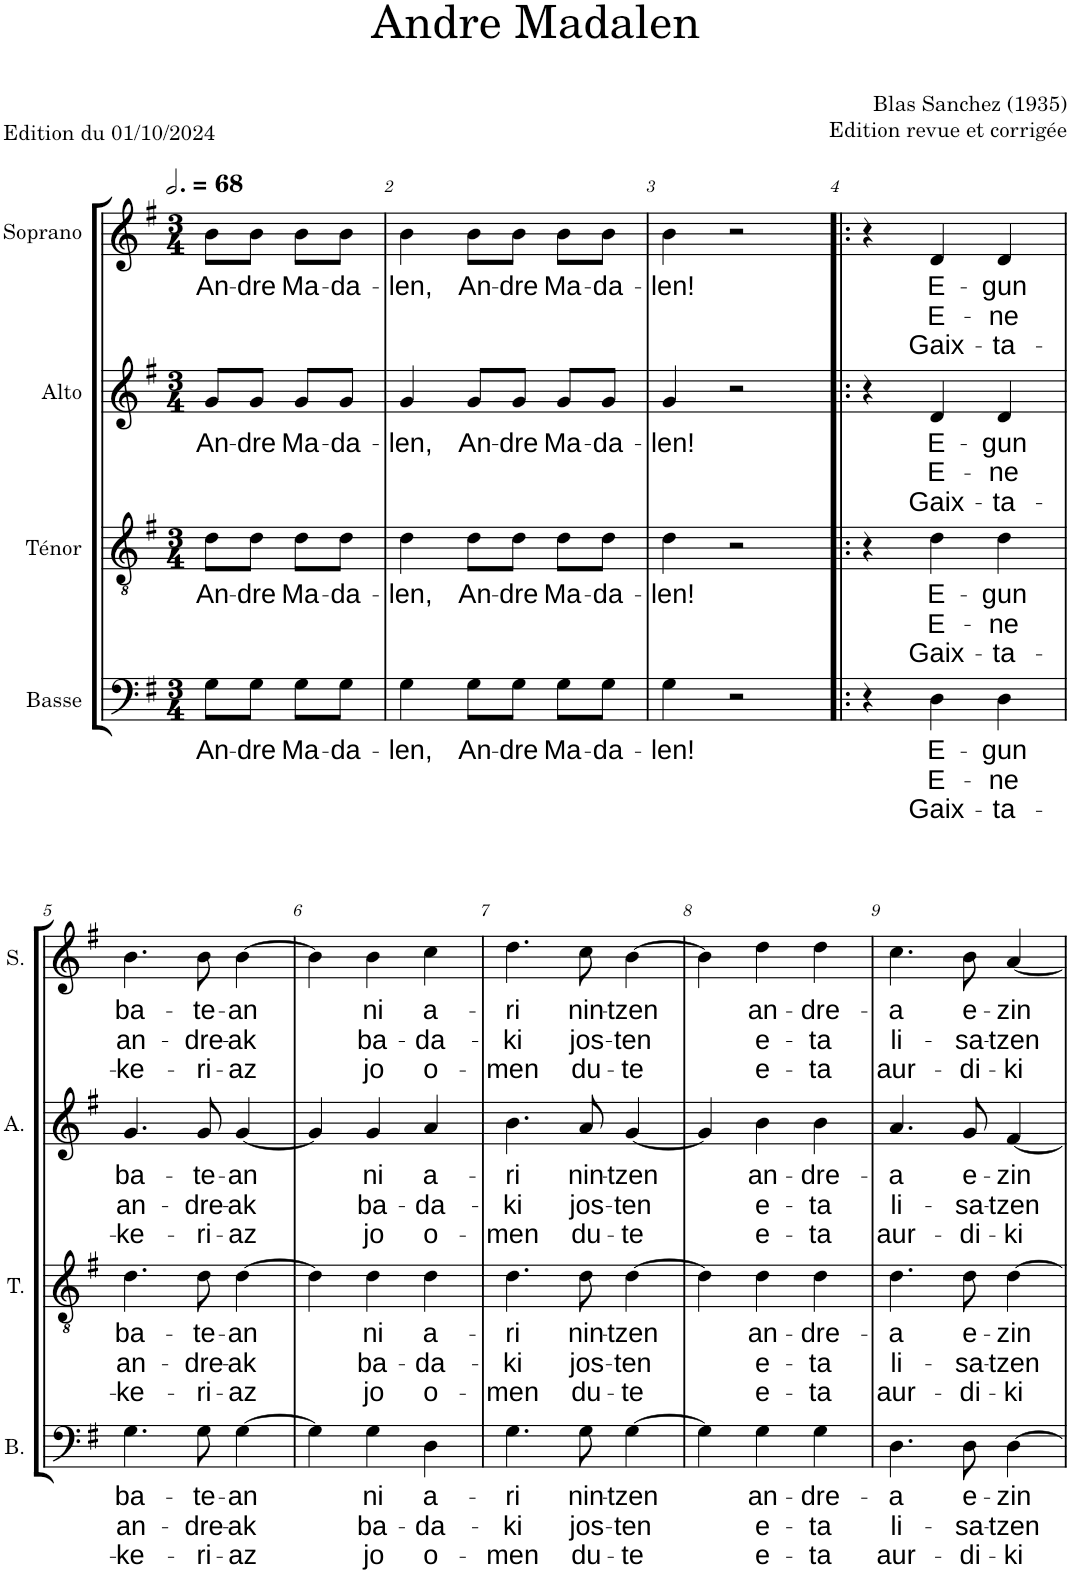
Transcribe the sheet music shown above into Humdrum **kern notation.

**kern	**text	**text	**text	**kern	**text	**text	**text	**kern	**text	**text	**text	**kern	**text	**text	**text
*part4	*part4	*part4	*part4	*part3	*part3	*part3	*part3	*part2	*part2	*part2	*part2	*part1	*part1	*part1	*part1
*staff4	*staff4	*staff4	*staff4	*staff3	*staff3	*staff3	*staff3	*staff2	*staff2	*staff2	*staff2	*staff1	*staff1	*staff1	*staff1
*I"Basse	*	*	*	*I"Ténor	*	*	*	*I"Alto	*	*	*	*I"Soprano	*	*	*
*I'B.	*	*	*	*I'T.	*	*	*	*I'A.	*	*	*	*I'S.	*	*	*
*clefF4	*	*	*	*clefGv2	*	*	*	*clefG2	*	*	*	*clefG2	*	*	*
*k[f#]	*	*	*	*k[f#]	*	*	*	*k[f#]	*	*	*	*k[f#]	*	*	*
*M3/4	*	*	*	*M3/4	*	*	*	*M3/4	*	*	*	*M3/4	*	*	*
*MM204	*	*	*	*MM204	*	*	*	*MM204	*	*	*	*MM204	*	*	*
=1	=1	=1	=1	=1	=1	=1	=1	=1	=1	=1	=1	=1	=1	=1	=1
!	!LO:LY:b	!	!	!	!LO:LY:b	!	!	!	!LO:LY:b	!	!	!	!LO:LY:b	!	!
8G\L	An-	.	.	8d\L	An-	.	.	8g/L	An-	.	.	8b\L	An-	.	.
!	!LO:LY:b	!	!	!	!LO:LY:b	!	!	!	!LO:LY:b	!	!	!	!LO:LY:b	!	!
8G\J	-dre	.	.	8d\J	-dre	.	.	8g/J	-dre	.	.	8b\J	-dre	.	.
!	!LO:LY:b	!	!	!	!LO:LY:b	!	!	!	!LO:LY:b	!	!	!	!LO:LY:b	!	!
8G\L	Ma-	.	.	8d\L	Ma-	.	.	8g/L	Ma-	.	.	8b\L	Ma-	.	.
!	!LO:LY:b	!	!	!	!LO:LY:b	!	!	!	!LO:LY:b	!	!	!	!LO:LY:b	!	!
8G\J	-da-	.	.	8d\J	-da-	.	.	8g/J	-da-	.	.	8b\J	-da-	.	.
=2	=2	=2	=2	=2	=2	=2	=2	=2	=2	=2	=2	=2	=2	=2	=2
!	!LO:LY:b	!	!	!	!LO:LY:b	!	!	!	!LO:LY:b	!	!	!	!LO:LY:b	!	!
4G\	-len,	.	.	4d\	-len,	.	.	4g/	-len,	.	.	4b\	-len,	.	.
!	!LO:LY:b	!	!	!	!LO:LY:b	!	!	!	!LO:LY:b	!	!	!	!LO:LY:b	!	!
8G\L	An-	.	.	8d\L	An-	.	.	8g/L	An-	.	.	8b\L	An-	.	.
!	!LO:LY:b	!	!	!	!LO:LY:b	!	!	!	!LO:LY:b	!	!	!	!LO:LY:b	!	!
8G\J	-dre	.	.	8d\J	-dre	.	.	8g/J	-dre	.	.	8b\J	-dre	.	.
!	!LO:LY:b	!	!	!	!LO:LY:b	!	!	!	!LO:LY:b	!	!	!	!LO:LY:b	!	!
8G\L	Ma-	.	.	8d\L	Ma-	.	.	8g/L	Ma-	.	.	8b\L	Ma-	.	.
!	!LO:LY:b	!	!	!	!LO:LY:b	!	!	!	!LO:LY:b	!	!	!	!LO:LY:b	!	!
8G\J	-da-	.	.	8d\J	-da-	.	.	8g/J	-da-	.	.	8b\J	-da-	.	.
=3	=3	=3	=3	=3	=3	=3	=3	=3	=3	=3	=3	=3	=3	=3	=3
!	!LO:LY:b	!	!	!	!LO:LY:b	!	!	!	!LO:LY:b	!	!	!	!LO:LY:b	!	!
4G\	-len!	.	.	4d\	-len!	.	.	4g/	-len!	.	.	4b\	-len!	.	.
2r	.	.	.	2r	.	.	.	2r	.	.	.	2r	.	.	.
=4!|:	=4!|:	=4!|:	=4!|:	=4!|:	=4!|:	=4!|:	=4!|:	=4!|:	=4!|:	=4!|:	=4!|:	=4!|:	=4!|:	=4!|:	=4!|:
4r	.	.	.	4r	.	.	.	4r	.	.	.	4r	.	.	.
!	!LO:LY:b	!LO:LY:b	!LO:LY:b	!	!LO:LY:b	!LO:LY:b	!LO:LY:b	!	!LO:LY:b	!LO:LY:b	!LO:LY:b	!	!LO:LY:b	!LO:LY:b	!LO:LY:b
4D\	E-	E-	Gaix-	4d\	E-	E-	Gaix-	4d/	E-	E-	Gaix-	4d/	E-	E-	Gaix-
!	!LO:LY:b	!LO:LY:b	!LO:LY:b	!	!LO:LY:b	!LO:LY:b	!LO:LY:b	!	!LO:LY:b	!LO:LY:b	!LO:LY:b	!	!LO:LY:b	!LO:LY:b	!LO:LY:b
4D\	-gun	-ne	-ta-	4d\	-gun	-ne	-ta-	4d/	-gun	-ne	-ta-	4d/	-gun	-ne	-ta-
!!LO:LB:g=z
=5	=5	=5	=5	=5	=5	=5	=5	=5	=5	=5	=5	=5	=5	=5	=5
!	!LO:LY:b	!LO:LY:b	!LO:LY:b	!	!LO:LY:b	!LO:LY:b	!LO:LY:b	!	!LO:LY:b	!LO:LY:b	!LO:LY:b	!	!LO:LY:b	!LO:LY:b	!LO:LY:b
4.G\	ba-	an-	-ke-	4.d\	ba-	an-	-ke-	4.g/	ba-	an-	-ke-	4.b\	ba-	an-	-ke-
!	!LO:LY:b	!LO:LY:b	!LO:LY:b	!	!LO:LY:b	!LO:LY:b	!LO:LY:b	!	!LO:LY:b	!LO:LY:b	!LO:LY:b	!	!LO:LY:b	!LO:LY:b	!LO:LY:b
8G\	-te-	-dre-	-ri-	8d\	-te-	-dre-	-ri-	8g/	-te-	-dre-	-ri-	8b\	-te-	-dre-	-ri-
!	!LO:LY:b	!LO:LY:b	!LO:LY:b	!	!LO:LY:b	!LO:LY:b	!LO:LY:b	!	!LO:LY:b	!LO:LY:b	!LO:LY:b	!	!LO:LY:b	!LO:LY:b	!LO:LY:b
[4G\	-an	-ak	-az	[4d\	-an	-ak	-az	[4g/	-an	-ak	-az	[4b\	-an	-ak	-az
=6	=6	=6	=6	=6	=6	=6	=6	=6	=6	=6	=6	=6	=6	=6	=6
4G\]	.	.	.	4d\]	.	.	.	4g/]	.	.	.	4b\]	.	.	.
!	!LO:LY:b	!LO:LY:b	!LO:LY:b	!	!LO:LY:b	!LO:LY:b	!LO:LY:b	!	!LO:LY:b	!LO:LY:b	!LO:LY:b	!	!LO:LY:b	!LO:LY:b	!LO:LY:b
4G\	ni	ba-	jo	4d\	ni	ba-	jo	4g/	ni	ba-	jo	4b\	ni	ba-	jo
!	!LO:LY:b	!LO:LY:b	!LO:LY:b	!	!LO:LY:b	!LO:LY:b	!LO:LY:b	!	!LO:LY:b	!LO:LY:b	!LO:LY:b	!	!LO:LY:b	!LO:LY:b	!LO:LY:b
4D\	a-	-da-	o-	4d\	a-	-da-	o-	4a/	a-	-da-	o-	4cc\	a-	-da-	o-
=7	=7	=7	=7	=7	=7	=7	=7	=7	=7	=7	=7	=7	=7	=7	=7
!	!LO:LY:b	!LO:LY:b	!LO:LY:b	!	!LO:LY:b	!LO:LY:b	!LO:LY:b	!	!LO:LY:b	!LO:LY:b	!LO:LY:b	!	!LO:LY:b	!LO:LY:b	!LO:LY:b
4.G\	-ri	-ki	-men	4.d\	-ri	-ki	-men	4.b\	-ri	-ki	-men	4.dd\	-ri	-ki	-men
!	!LO:LY:b	!LO:LY:b	!LO:LY:b	!	!LO:LY:b	!LO:LY:b	!LO:LY:b	!	!LO:LY:b	!LO:LY:b	!LO:LY:b	!	!LO:LY:b	!LO:LY:b	!LO:LY:b
8G\	nin-	jos-	du-	8d\	nin-	jos-	du-	8a/	nin-	jos-	du-	8cc\	nin-	jos-	du-
!	!LO:LY:b	!LO:LY:b	!LO:LY:b	!	!LO:LY:b	!LO:LY:b	!LO:LY:b	!	!LO:LY:b	!LO:LY:b	!LO:LY:b	!	!LO:LY:b	!LO:LY:b	!LO:LY:b
[4G\	-tzen	-ten	-te	[4d\	-tzen	-ten	-te	[4g/	-tzen	-ten	-te	[4b\	-tzen	-ten	-te
=8	=8	=8	=8	=8	=8	=8	=8	=8	=8	=8	=8	=8	=8	=8	=8
4G\]	.	.	.	4d\]	.	.	.	4g/]	.	.	.	4b\]	.	.	.
!	!LO:LY:b	!LO:LY:b	!LO:LY:b	!	!LO:LY:b	!LO:LY:b	!LO:LY:b	!	!LO:LY:b	!LO:LY:b	!LO:LY:b	!	!LO:LY:b	!LO:LY:b	!LO:LY:b
4G\	an-	e-	e-	4d\	an-	e-	e-	4b\	an-	e-	e-	4dd\	an-	e-	e-
!	!LO:LY:b	!LO:LY:b	!LO:LY:b	!	!LO:LY:b	!LO:LY:b	!LO:LY:b	!	!LO:LY:b	!LO:LY:b	!LO:LY:b	!	!LO:LY:b	!LO:LY:b	!LO:LY:b
4G\	-dre-	-ta	-ta	4d\	-dre-	-ta	-ta	4b\	-dre-	-ta	-ta	4dd\	-dre-	-ta	-ta
=9	=9	=9	=9	=9	=9	=9	=9	=9	=9	=9	=9	=9	=9	=9	=9
!	!LO:LY:b	!LO:LY:b	!LO:LY:b	!	!LO:LY:b	!LO:LY:b	!LO:LY:b	!	!LO:LY:b	!LO:LY:b	!LO:LY:b	!	!LO:LY:b	!LO:LY:b	!LO:LY:b
4.D\	-a	li-	aur-	4.d\	-a	li-	aur-	4.a/	-a	li-	aur-	4.cc\	-a	li-	aur-
!	!LO:LY:b	!LO:LY:b	!LO:LY:b	!	!LO:LY:b	!LO:LY:b	!LO:LY:b	!	!LO:LY:b	!LO:LY:b	!LO:LY:b	!	!LO:LY:b	!LO:LY:b	!LO:LY:b
8D\	e-	-sa-	-di-	8d\	e-	-sa-	-di-	8g/	e-	-sa-	-di-	8b\	e-	-sa-	-di-
!	!LO:LY:b	!LO:LY:b	!LO:LY:b	!	!LO:LY:b	!LO:LY:b	!LO:LY:b	!	!LO:LY:b	!LO:LY:b	!LO:LY:b	!	!LO:LY:b	!LO:LY:b	!LO:LY:b
[4D\	-zin	-tzen	-ki	[4d\	-zin	-tzen	-ki	[4f#/	-zin	-tzen	-ki	[4a/	-zin	-tzen	-ki
=	=	=	=	=	=	=	=	=	=	=	=	=	=	=	=
*-	*-	*-	*-	*-	*-	*-	*-	*-	*-	*-	*-	*-	*-	*-	*-
